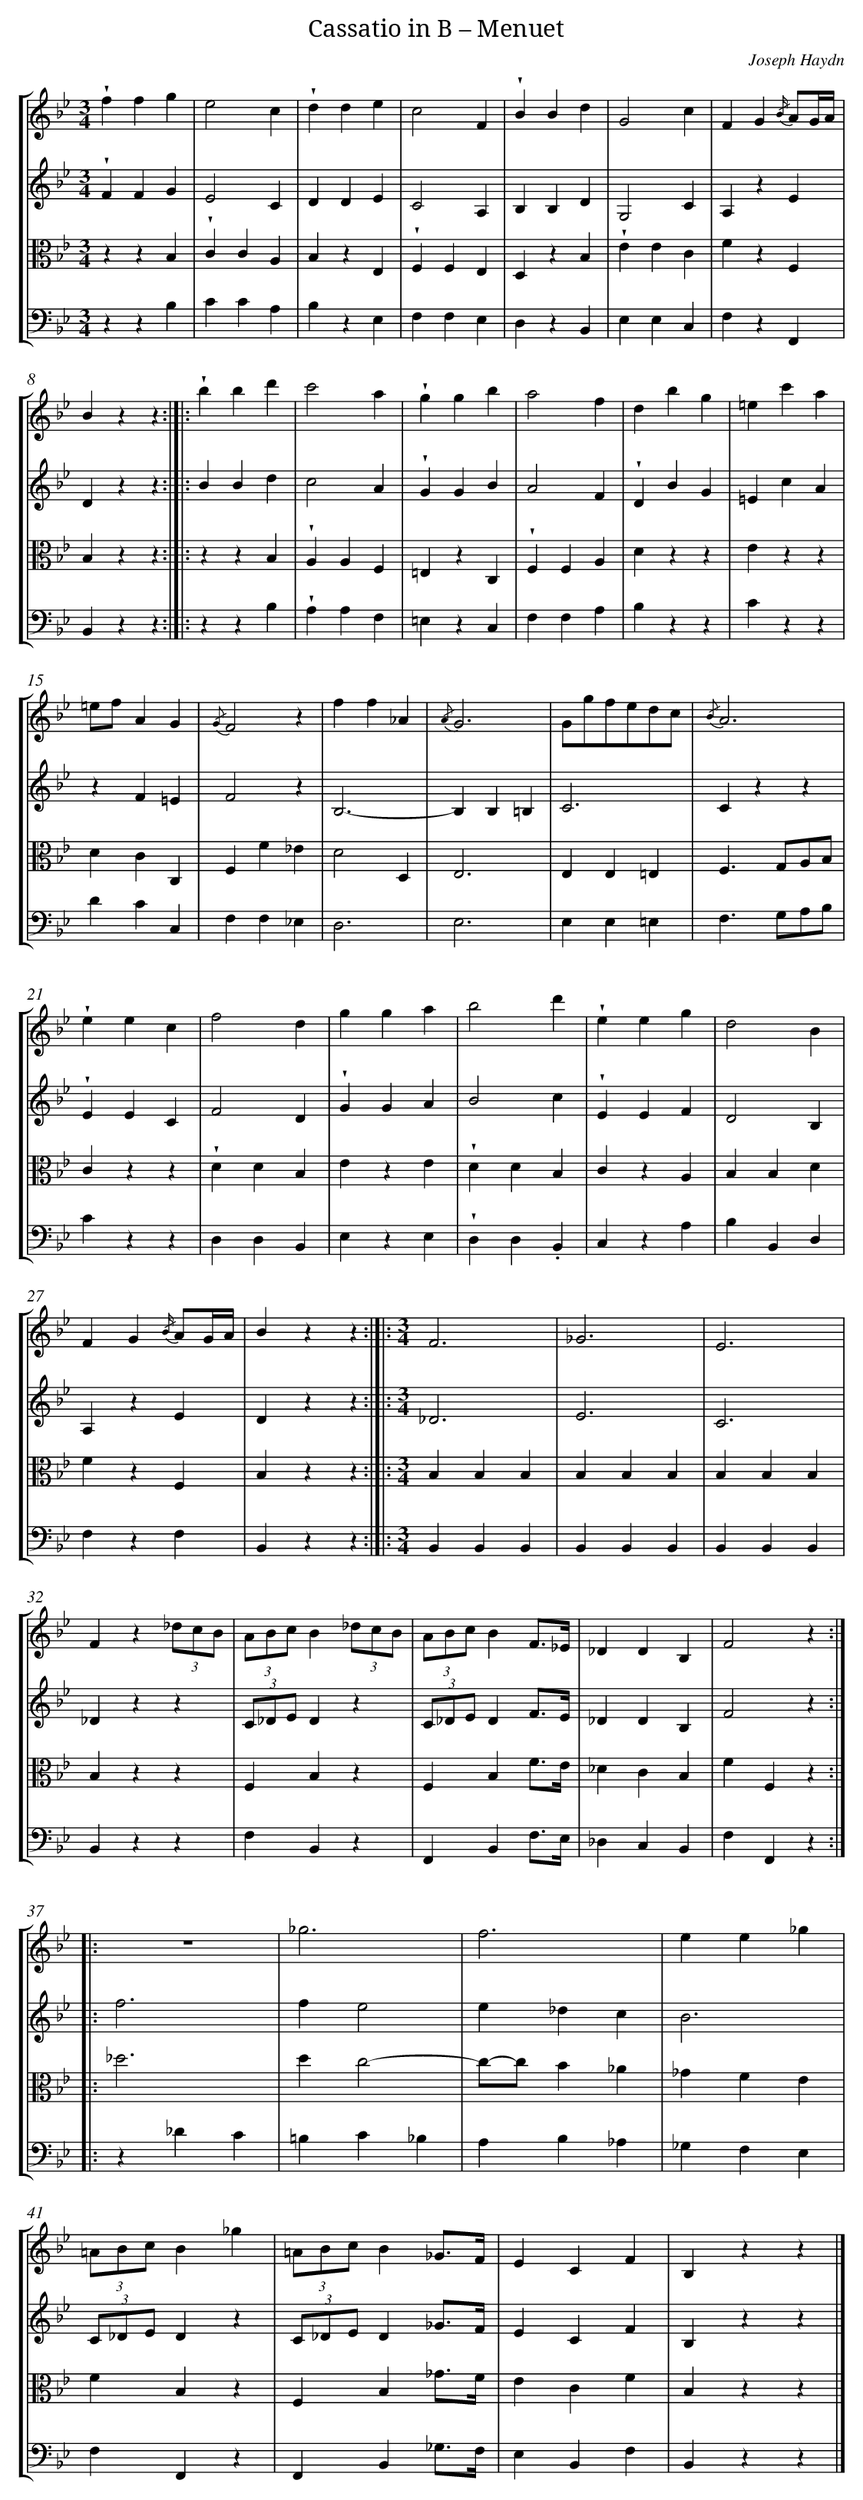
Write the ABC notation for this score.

X:1
T: Cassatio in B – Menuet
C: Joseph Haydn
L: 1/4
M: 3/4
%%staves [1 2 3 4]
V: 1 clef=treble
V: 2 clef=treble
V: 3 clef=alto
V: 4 clef=bass
K: Bb
[V:1] !wedge!ffg |
[V:2] !wedge!FFG |
[V:3] zzB, |
[V:4] zzB, |
[V:1] e2c |
[V:2] E2C |
[V:3] !wedge!CCA, |
[V:4] CCA, |
[V:1] !wedge!dde |
[V:2] DDE |
[V:3] B,zE, |
[V:4] B,zE, |
[V:1] c2F |
[V:2] C2A, |
[V:3] !wedge!F,F,E, |
[V:4] F,F,E, |
[V:1] !wedge!BBd |
[V:2] B,B,D |
[V:3] D,zB, |
[V:4] D,zB,, |
[V:1] G2c |
[V:2] G,2C |
[V:3] !wedge!EEC |
[V:4] E,E,C, |
[V:1] FG{/B/} A/G//A// |
[V:2] A,zE |
[V:3] FzF, |
[V:4] F,zF,, |
[V:1] Bzz :|]|:
[V:2] Dzz :|]|:
[V:3] B,zz :|]|:
[V:4] B,,zz :|]|:
[V:1] !wedge!bbd' |
[V:2] BBd |
[V:3] zzB, |
[V:4] zzB, |
[V:1] c'2a |
[V:2] c2A |
[V:3] !wedge!A,A,F, |
[V:4] !wedge!A,A,F, |
[V:1] !wedge!ggb |
[V:2] !wedge!GGB |
[V:3] =E,zC, |
[V:4] =E,zC, |
[V:1] a2f |
[V:2] A2F |
[V:3] !wedge!F,F,A, |
[V:4] F,F,A, |
[V:1] dbg |
[V:2] !wedge!DBG |
[V:3] Dzz |
[V:4] B,zz |
[V:1] =ec'a |
[V:2] =EcA |
[V:3] Ezz |
[V:4] Czz |
[V:1] =e/f/AG |
[V:2] zF=E |
[V:3] DCC, |
[V:4] DCC, |
[V:1] {/G}F2z |
[V:2] F2z |
[V:3] F,F_E |
[V:4] F,F,_E, |
[V:1] ff_A |
[V:2] B,3- |
[V:3] D2D, |
[V:4] D,3 |
[V:1] {/A}G3 |
[V:2] B,B,=B, |
[V:3] E,3 |
[V:4] E,3 |
[V:1] G/g/f/e/d/c/ |
[V:2] C3 |
[V:3] E,E,=E, |
[V:4] E,E,=E, |
[V:1] {/B}A3 |
[V:2] Czz |
[V:3] F,>G,A,/B,/ |
[V:4] F,>G,A,/B,/ |
[V:1] !wedge!eec |
[V:2] !wedge!EEC |
[V:3] Czz |
[V:4] Czz |
[V:1] f2d |
[V:2] F2D |
[V:3] !wedge!DDB, |
[V:4] D,D,B,, |
[V:1] gga |
[V:2] !wedge!GGA |
[V:3] EzE |
[V:4] E,zE, |
[V:1] b2d' |
[V:2] B2c |
[V:3] !wedge!DDB, |
[V:4] !wedge!D,D,.B,, |
[V:1] !wedge!eeg |
[V:2] !wedge!EEF |
[V:3] CzA, |
[V:4] C,zA, |
[V:1] d2B |
[V:2] D2B, |
[V:3] B,B,D |
[V:4] B,B,,D, |
[V:1] FG{/B/} A/G//A// |
[V:2] A,zE |
[V:3] FzF, |
[V:4] F,zF, |
[V:1] Bzz :|]|:
[V:2] Dzz :|]|:
[V:3] B,zz :|]|:
[V:4] B,,zz :|]|:
[V:1]  [K:Bb] [M:3/4]F3 |
[V:2]  [K:Bb] [M:3/4]_D3 |
[V:3]  [K:Bb] [M:3/4]B,B,B, |
[V:4]  [K:Bb] [M:3/4]B,,B,,B,, |
[V:1] _G3 |
[V:2] E3 |
[V:3] B,B,B, |
[V:4] B,,B,,B,, |
[V:1] E3 |
[V:2] C3 |
[V:3] B,B,B, |
[V:4] B,,B,,B,, |
[V:1] Fz(3_d/c/B/ |
[V:2] _Dzz |
[V:3] B,zz |
[V:4] B,,zz |
[V:1] (3A/B/c/B(3_d/c/B/ |
[V:2] (3C/_D/E/Dz |
[V:3] F,B,z |
[V:4] F,B,,z |
[V:1] (3A/B/c/BF3//_E// |
[V:2] (3C/_D/E/DF3//E// |
[V:3] F,B,F3//E// |
[V:4] F,,B,,F,3//E,// |
[V:1] _DDB, |
[V:2] _DDB, |
[V:3] _DCB, |
[V:4] _D,C,B,, |
[V:1] F2z :|]|:
[V:2] F2z :|]|:
[V:3] FF,z :|]|:
[V:4] F,F,,z :|]|:
[V:1] z3 |
[V:2] f3 |
[V:3] _d3 |
[V:4] z_DC |
[V:1] _g3 |
[V:2] fe2 |
[V:3] dc2- |
[V:4] =B,C_B, |
[V:1] f3 |
[V:2] e_dc |
[V:3] c/-c/B_A |
[V:4] A,B,_A, |
[V:1] ee_g |
[V:2] B3 |
[V:3] _GFE |
[V:4] _G,F,E, |
[V:1] (3=A/B/c/B_g |
[V:2] (3C/_D/E/Dz |
[V:3] FB,z |
[V:4] F,F,,z |
[V:1] (3=A/B/c/B_G3//F// |
[V:2] (3C/_D/E/D_G3//F// |
[V:3] F,B,_G3//F// |
[V:4] F,,B,,_G,3//F,// |
[V:1] ECF |
[V:2] ECF |
[V:3] ECF |
[V:4] E,B,,F, |
[V:1] B,zz |]
[V:2] B,zz |]
[V:3] B,zz |]
[V:4] B,,zz |]
